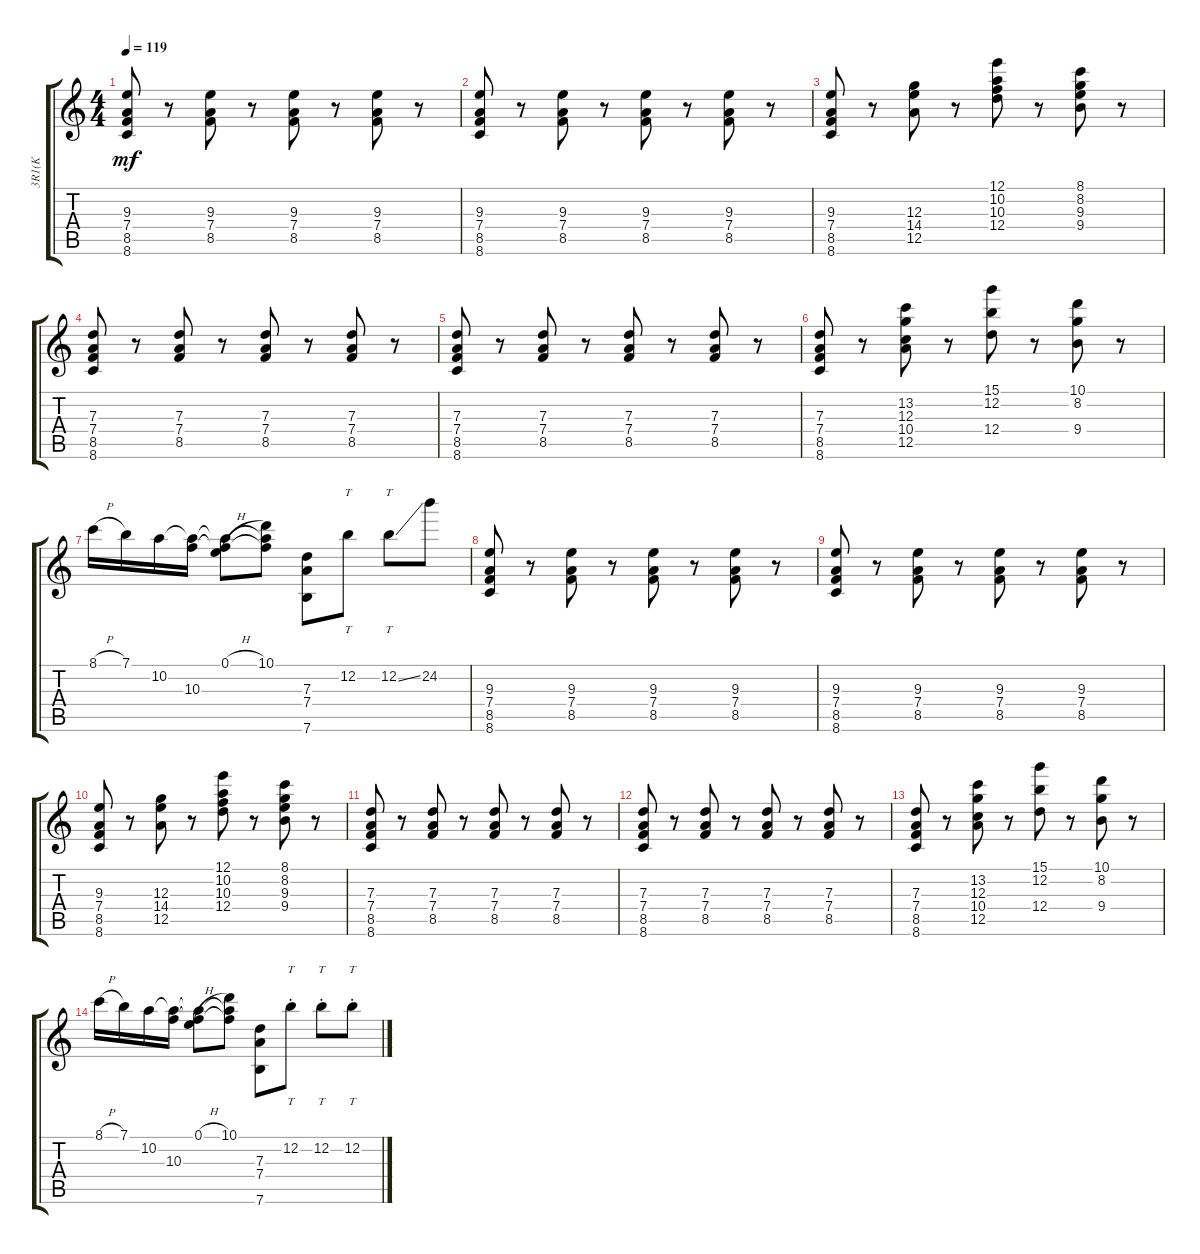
\track ("3R1(K" "3R1(K") {instrument electricguitarclean}
\staff {score tabs}
\tuning (E4 B3 G3 D3 A2 E2) {hide}
\ts (4 4)
\tempo 119
\clef g2
\ks c
(9.3 7.4 8.5 8.6).8{dy mf} r.8 (9.3 7.4 8.5).8 r.8 (9.3 7.4 8.5).8 r.8 (9.3 7.4 8.5).8 r.8 |
(9.3 7.4 8.5 8.6).8 r.8 (9.3 7.4 8.5).8 r.8 (9.3 7.4 8.5).8 r.8 (9.3 7.4 8.5).8 r.8 |
(9.3 7.4 8.5 8.6).8 r.8 (12.3 14.4 12.5).8 r.8 (12.1 10.2 10.3 12.4).8 r.8 (8.1 8.2 9.3 9.4).8 r.8 |
(7.3 7.4 8.5 8.6).8 r.8 (7.3 7.4 8.5).8 r.8 (7.3 7.4 8.5).8 r.8 (7.3 7.4 8.5).8 r.8 |
(7.3 7.4 8.5 8.6).8 r.8 (7.3 7.4 8.5).8 r.8 (7.3 7.4 8.5).8 r.8 (7.3 7.4 8.5).8 r.8 |
(7.3 7.4 8.5 8.6).8 r.8 (13.2 12.3 10.4 12.5).8 r.8 (15.1 12.2 12.4).8 r.8 (10.1 8.2 9.4).8 r.8 |
8.1{h}.16 7.1.16 10.2.16 (10.2{t} 10.3).16 (0.1{h} 10.2{t} 10.3{t}).8 (10.1 10.2{t} 10.3{t}).8 (7.3 7.4 7.6).8 12.2.8{tt} 12.2{ss}.8{tt} 24.2.8 |
(9.3 7.4 8.5 8.6).8 r.8 (9.3 7.4 8.5).8 r.8 (9.3 7.4 8.5).8 r.8 (9.3 7.4 8.5).8 r.8 |
(9.3 7.4 8.5 8.6).8 r.8 (9.3 7.4 8.5).8 r.8 (9.3 7.4 8.5).8 r.8 (9.3 7.4 8.5).8 r.8 |
(9.3 7.4 8.5 8.6).8 r.8 (12.3 14.4 12.5).8 r.8 (12.1 10.2 10.3 12.4).8 r.8 (8.1 8.2 9.3 9.4).8 r.8 |
(7.3 7.4 8.5 8.6).8 r.8 (7.3 7.4 8.5).8 r.8 (7.3 7.4 8.5).8 r.8 (7.3 7.4 8.5).8 r.8 |
(7.3 7.4 8.5 8.6).8 r.8 (7.3 7.4 8.5).8 r.8 (7.3 7.4 8.5).8 r.8 (7.3 7.4 8.5).8 r.8 |
(7.3 7.4 8.5 8.6).8 r.8 (13.2 12.3 10.4 12.5).8 r.8 (15.1 12.2 12.4).8 r.8 (10.1 8.2 9.4).8 r.8 |
8.1{h}.16 7.1.16 10.2.16 (10.2{t} 10.3).16 (0.1{h} 10.2{t} 10.3{t}).8 (10.1 10.2{t} 10.3{t}).8 (7.3 7.4 7.6).8 12.2{st}.8{tt} 12.2{st}.8{tt} 12.2{st}.8{tt}
